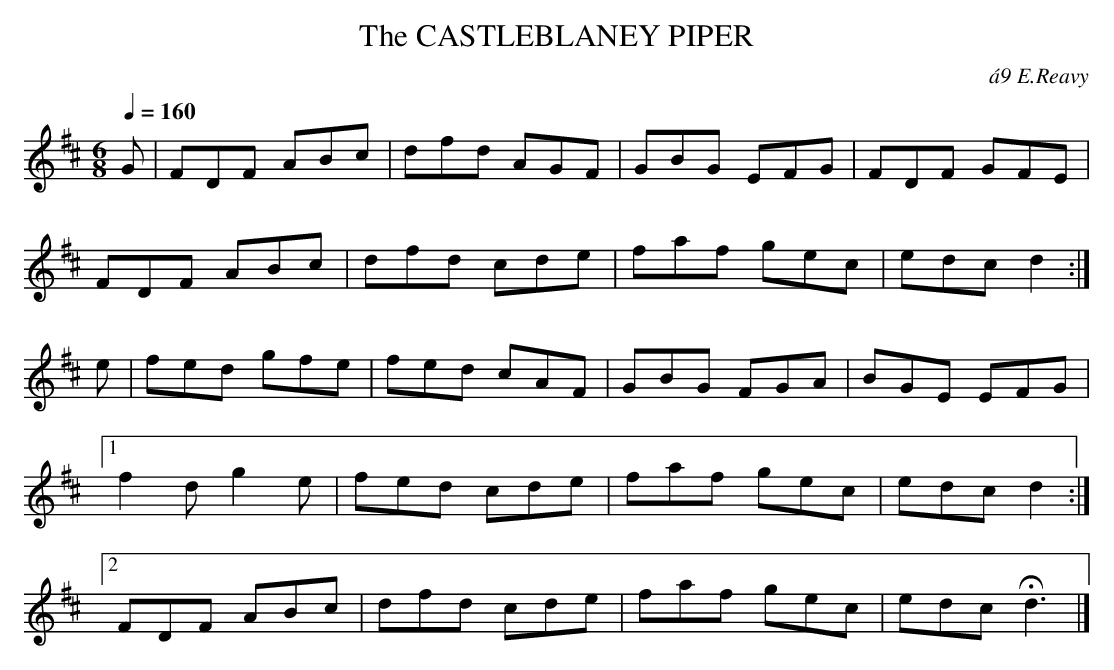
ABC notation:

X:1
T:CASTLEBLANEY PIPER, The
C:\'a9 E.Reavy
Y:"allegretto"
Q:1/4=160
M:6/8
L:1/8
K:D
G|FDF ABc|dfd AGF|GBG EFG|FDF GFE|
FDF ABc|dfd cde|faf gec|edc d2:|
e|fed gfe|fed cAF|GBG FGA|BGE EFG|
[1 f2d g2e|fed cde|faf gec|edc d2 :|
[2 FDF ABc|dfd cde|faf gec|edc Hd3|]
